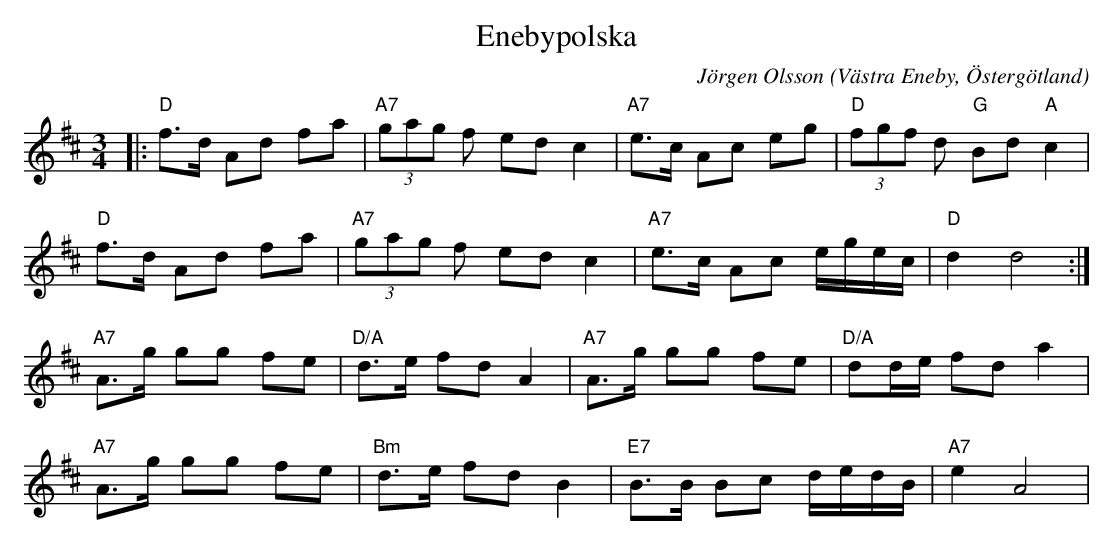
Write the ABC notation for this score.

X:1
T:Enebypolska
C:Jörgen Olsson
O:Västra Eneby, Östergötland
M:3/4
L:1/8
K:D
|:"D"f>d Ad fa|"A7"(3gag f ed c2|"A7"e>c Ac eg|"D"(3fgf d "G"Bd "A"c2|
"D"f>d Ad fa|"A7"(3gag f ed c2|"A7"e>c Ac e/g/e/c/|"D"d2 d4:|
"A7"A>g gg fe|"D/A"d>e fd A2|"A7"A>g gg fe|"D/A" dd/e/ fd a2|
"A7"A>g gg fe|"Bm"d>e fd B2|"E7"B>B Bc d/e/d/B/|"A7" e2 A4|
